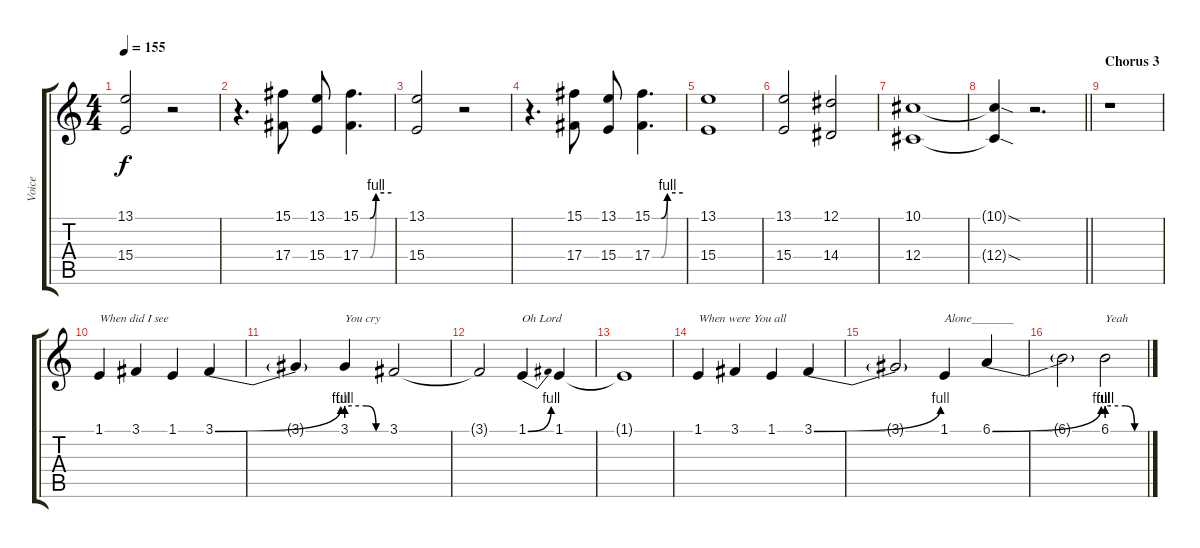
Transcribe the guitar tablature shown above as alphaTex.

\track ("Voice" "Voice") {instrument clarinet}
\staff {score tabs}
\tuning (Eb4 Bb3 Gb3 Db3 Ab2 Eb2) {hide}
\ts (4 4)
\tempo 155
\clef g2
\ks c
(13.1 15.4).2{dy f} r.2 |
r.4{d} (15.1 17.4).8 (13.1 15.4).8 (15.1{be (custom 0 0 18 0 30 4 60 4)} 17.4{be (custom 0 0 18 0 30 4 60 4)}).4{d} |
(13.1 15.4).2 r.2 |
r.4{d} (15.1 17.4).8 (13.1 15.4).8 (15.1{be (custom 0 0 18 0 30 4 60 4)} 17.4{be (custom 0 0 18 0 30 4 60 4)}).4{d} |
(13.1 15.4).1 |
(13.1 15.4).2 (12.1 14.4).2 |
(10.1 12.4).1 |
\barLineRight lightlight
(10.1{sod t} 12.4{sod t}).4 r.2{d} |
\section ("" "Chorus 3")
r.1 |
1.1.4{txt "When did I see"} 3.1.4 1.1.4 3.1{be (bend 0 0 60 4)}.4 |
3.1{t}.4 3.1{be (custom 0 4 30 4 45 0 60 0)}.4{txt "You cry"} 3.1.2 |
3.1{t}.2 1.1{be (bend 0 0 60 4)}.4{txt "Oh Lord"} 1.1.4 |
1.1{t}.1 |
1.1.4{txt "When were You all"} 3.1.4 1.1.4 3.1{be (bend 0 0 60 4)}.4 |
3.1{t}.2 1.1.4{txt "Alone_______"} 6.1{be (bend 0 0 60 4)}.4 |
6.1{t}.2 6.1{be (custom 0 4 30 4 45 0 60 0)}.2{txt "Yeah"}
